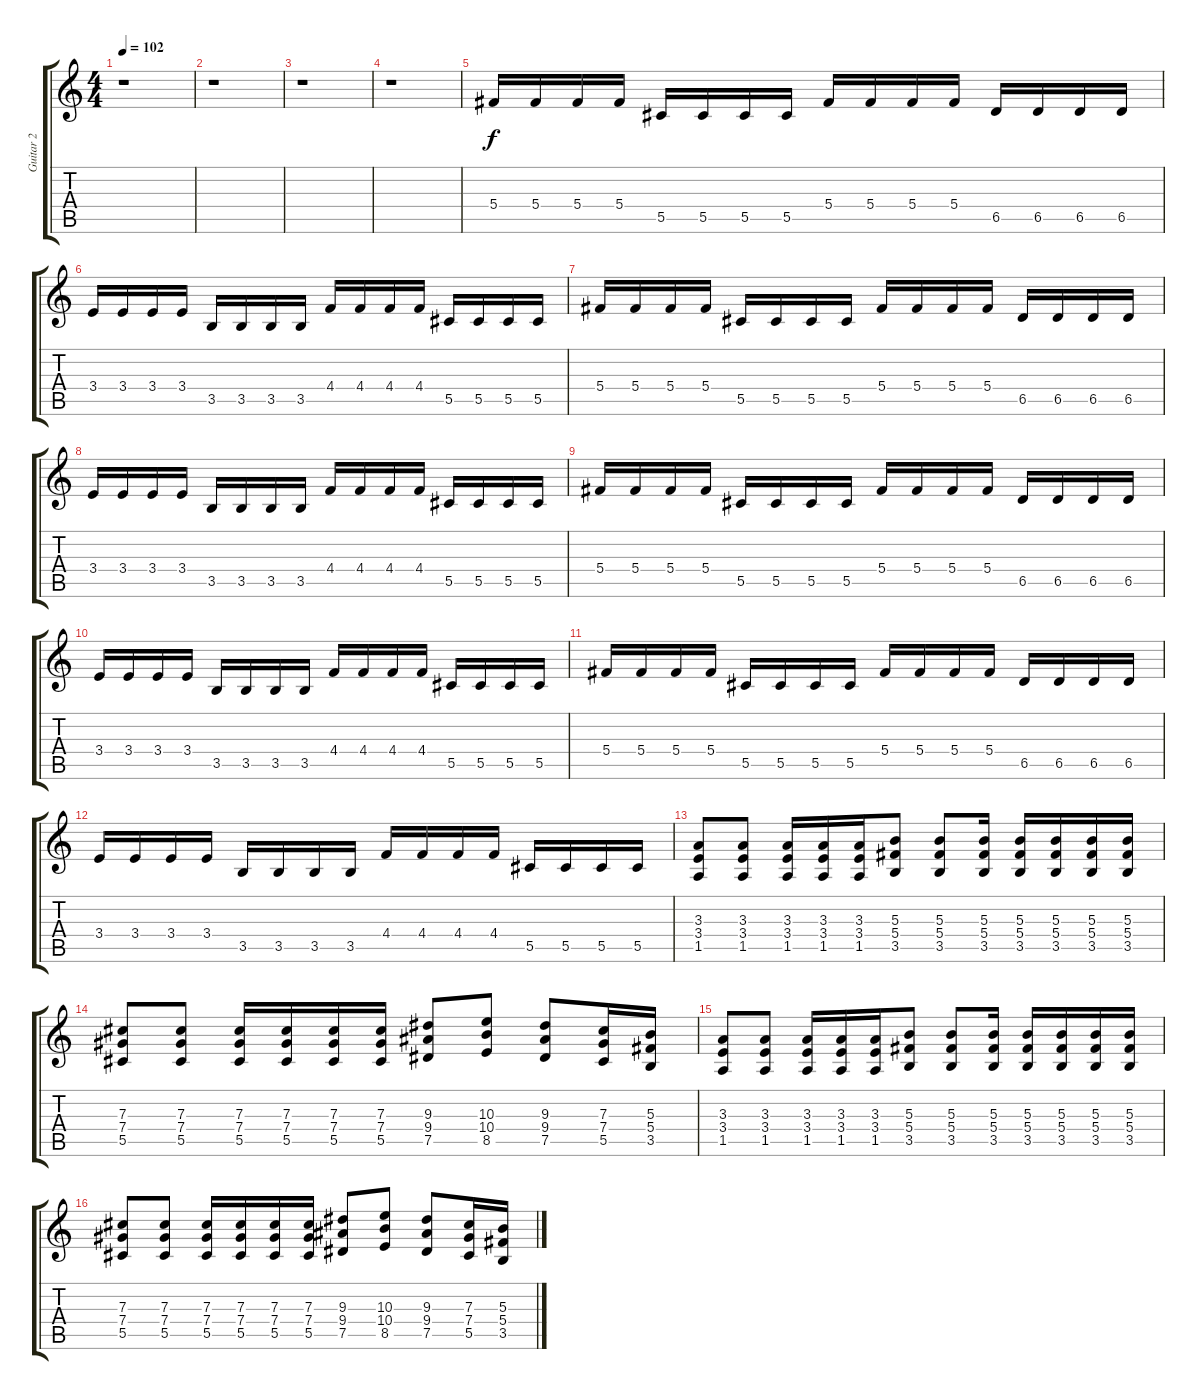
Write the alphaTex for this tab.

\track ("Guitar 2" "Guitar 2") {instrument overdrivenguitar}
\staff {score tabs}
\tuning (Eb4 Bb3 Gb3 Db3 Ab2 Db2) {hide}
\ts (4 4)
\tempo 102
\clef g2
\ks c
r.1{dy f} |
r.1 |
r.1 |
r.1 |
5.4.16 5.4.16 5.4.16 5.4.16 5.5.16 5.5.16 5.5.16 5.5.16 5.4.16 5.4.16 5.4.16 5.4.16 6.5.16 6.5.16 6.5.16 6.5.16 |
3.4.16 3.4.16 3.4.16 3.4.16 3.5.16 3.5.16 3.5.16 3.5.16 4.4.16 4.4.16 4.4.16 4.4.16 5.5.16 5.5.16 5.5.16 5.5.16 |
5.4.16 5.4.16 5.4.16 5.4.16 5.5.16 5.5.16 5.5.16 5.5.16 5.4.16 5.4.16 5.4.16 5.4.16 6.5.16 6.5.16 6.5.16 6.5.16 |
3.4.16 3.4.16 3.4.16 3.4.16 3.5.16 3.5.16 3.5.16 3.5.16 4.4.16 4.4.16 4.4.16 4.4.16 5.5.16 5.5.16 5.5.16 5.5.16 |
5.4.16 5.4.16 5.4.16 5.4.16 5.5.16 5.5.16 5.5.16 5.5.16 5.4.16 5.4.16 5.4.16 5.4.16 6.5.16 6.5.16 6.5.16 6.5.16 |
3.4.16 3.4.16 3.4.16 3.4.16 3.5.16 3.5.16 3.5.16 3.5.16 4.4.16 4.4.16 4.4.16 4.4.16 5.5.16 5.5.16 5.5.16 5.5.16 |
5.4.16 5.4.16 5.4.16 5.4.16 5.5.16 5.5.16 5.5.16 5.5.16 5.4.16 5.4.16 5.4.16 5.4.16 6.5.16 6.5.16 6.5.16 6.5.16 |
3.4.16 3.4.16 3.4.16 3.4.16 3.5.16 3.5.16 3.5.16 3.5.16 4.4.16 4.4.16 4.4.16 4.4.16 5.5.16 5.5.16 5.5.16 5.5.16 |
(3.3 3.4 1.5).8 (3.3 3.4 1.5).8 (3.3 3.4 1.5).16 (3.3 3.4 1.5).16 (3.3 3.4 1.5).16 (5.3 5.4 3.5).8 (5.3 5.4 3.5).8 (5.3 5.4 3.5).16 (5.3 5.4 3.5).16 (5.3 5.4 3.5).16 (5.3 5.4 3.5).16 (5.3 5.4 3.5).16 |
(7.3 7.4 5.5).8 (7.3 7.4 5.5).8 (7.3 7.4 5.5).16 (7.3 7.4 5.5).16 (7.3 7.4 5.5).16 (7.3 7.4 5.5).16 (9.3 9.4 7.5).8 (10.3 10.4 8.5).8 (9.3 9.4 7.5).8 (7.3 7.4 5.5).16 (5.3 5.4 3.5).16 |
(3.3 3.4 1.5).8 (3.3 3.4 1.5).8 (3.3 3.4 1.5).16 (3.3 3.4 1.5).16 (3.3 3.4 1.5).16 (5.3 5.4 3.5).8 (5.3 5.4 3.5).8 (5.3 5.4 3.5).16 (5.3 5.4 3.5).16 (5.3 5.4 3.5).16 (5.3 5.4 3.5).16 (5.3 5.4 3.5).16 |
(7.3 7.4 5.5).8 (7.3 7.4 5.5).8 (7.3 7.4 5.5).16 (7.3 7.4 5.5).16 (7.3 7.4 5.5).16 (7.3 7.4 5.5).16 (9.3 9.4 7.5).8 (10.3 10.4 8.5).8 (9.3 9.4 7.5).8 (7.3 7.4 5.5).16 (5.3 5.4 3.5).16
